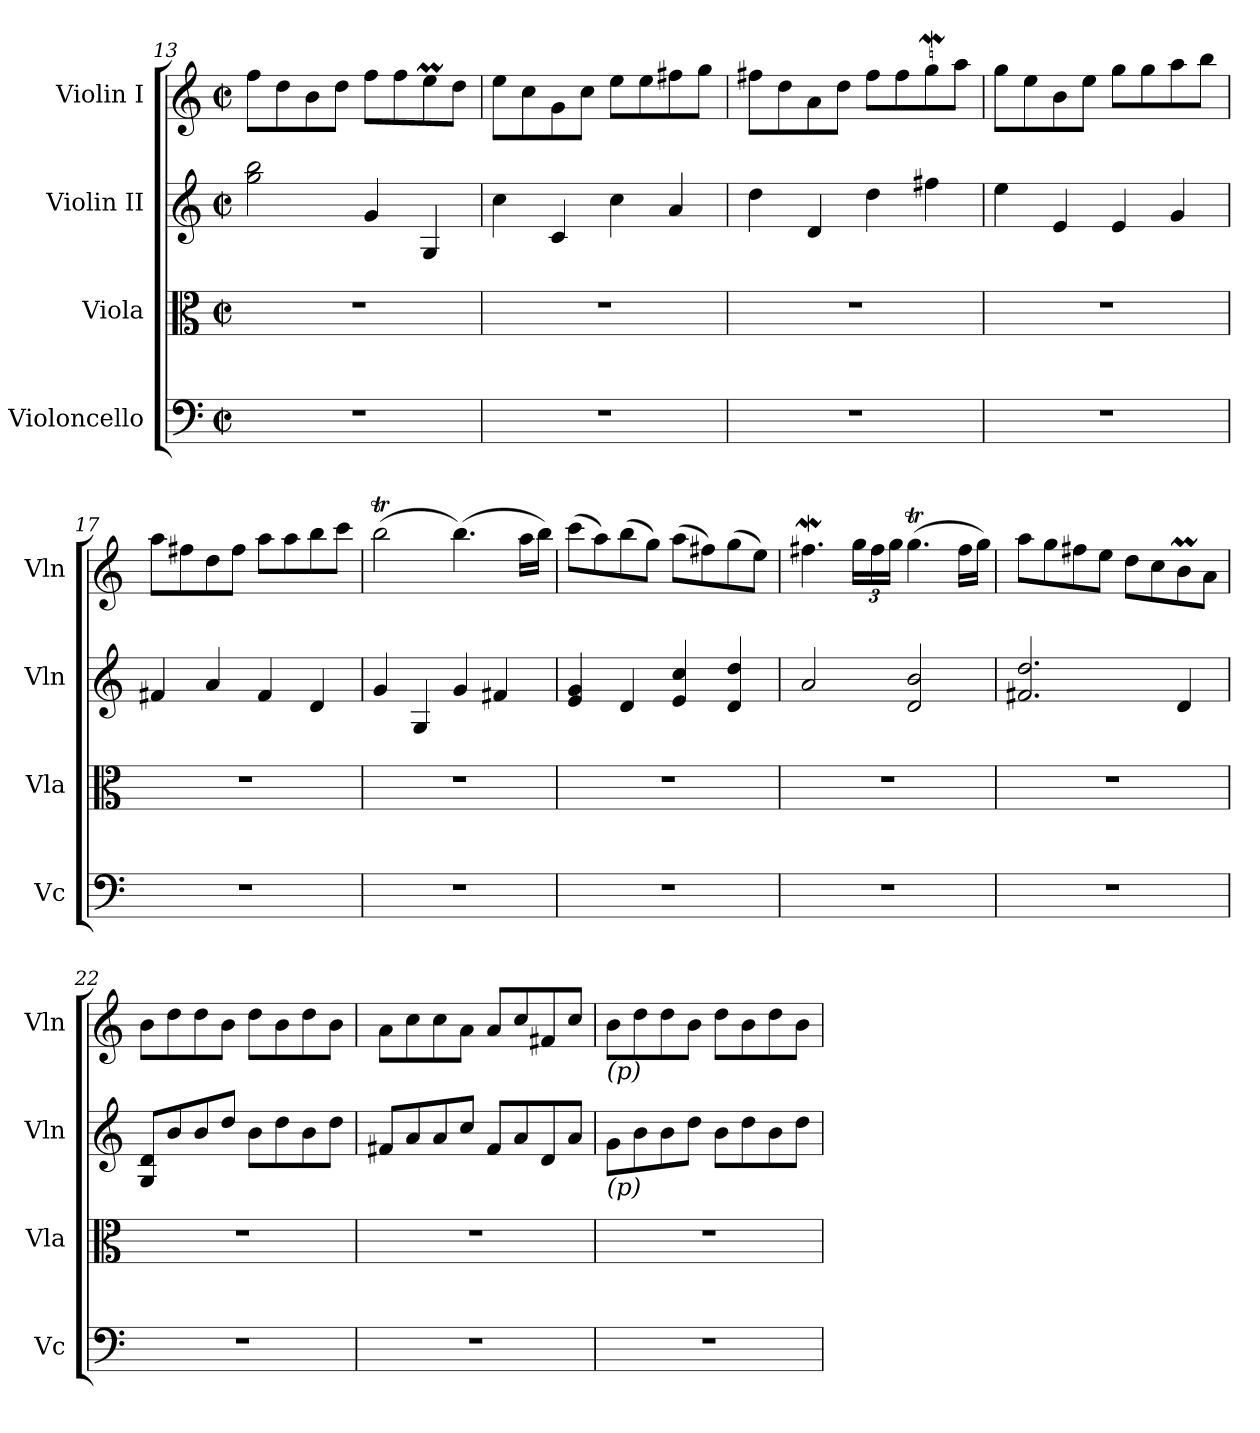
**kern	**kern	**kern	**kern
*part4	*part3	*part2	*part1
*staff4	*staff3	*staff2	*staff1
*I"Violoncello	*I"Viola	*I"Violin II	*I"Violin I
*I'Vc	*I'Vla	*I'Vln	*I'Vln
*clefF4	*clefC3	*clefG2	*clefG2
*k[]	*k[]	*k[]	*k[]
*M2/2	*M2/2	*M2/2	*M2/2
*met(c|)	*met(c|)	*met(c|)	*met(c|)
=13	=13	=13	=13
1r	1r	2gg\ 2bb\	8ff\L
.	.	.	8dd\
.	.	.	8b\
.	.	.	8dd\J
.	.	4g/	8ff\L
.	.	.	8ff\
.	.	4G/	8eem\
.	.	.	8dd\J
=14	=14	=14	=14
1r	1r	4cc\	8ee\L
.	.	.	8cc\
.	.	4c/	8g\
.	.	.	8cc\J
.	.	4cc\	8ee\L
.	.	.	8ee\
.	.	4a/	8ff#X\
.	.	.	8gg\J
!!LO:PB:g=z
=15	=15	=15	=15
1r	1r	4dd\	8ff#X\L
.	.	.	8dd\
.	.	4d/	8a\
.	.	.	8dd\J
.	.	4dd\	8ff#\L
.	.	.	8ff#\
.	.	4ff#X\	8ggW\
.	.	.	8aa\J
=16	=16	=16	=16
1r	1r	4ee\	8gg\L
.	.	.	8ee\
.	.	4e/	8b\
.	.	.	8ee\J
.	.	4e/	8gg\L
.	.	.	8gg\
.	.	4g/	8aa\
.	.	.	8bb\J
=17	=17	=17	=17
1r	1r	4f#X/	8aa\L
.	.	.	8ff#X\
.	.	4a/	8dd\
.	.	.	8ff#\J
.	.	4f#/	8aa\L
.	.	.	8aa\
.	.	4d/	8bb\
.	.	.	8ccc\J
=18	=18	=18	=18
1r	1r	4g/	(>2bbt\
.	.	4G/	.
.	.	4g/	(>4.bb\)
.	.	4f#X/	.
.	.	.	16aa\LL
.	.	.	16bb\JJ)
=19	=19	=19	=19
1r	1r	4e/ 4g/	(>8ccc\L
.	.	.	8aa\)
.	.	4d/	(>8bb\
.	.	.	8gg\J)
.	.	4e/ 4cc/	(>8aa\L
.	.	.	8ff#X\)
.	.	4d/ 4dd/	(>8gg\
.	.	.	8ee\J)
!!LO:LB:g=z
=20	=20	=20	=20
1r	1r	2a/	4.ff#XW\
*	*	*	*Xbrackettup
.	.	.	24gg\LL
.	.	.	24ff#\
.	.	.	24gg\JJ
.	.	2d/ 2b/	(>4.ggT\
.	.	.	16ff#\LL
.	.	.	16gg\JJ)
=21	=21	=21	=21
1r	1r	2.f#X/ 2.dd/	8aa\L
.	.	.	8gg\
.	.	.	8ff#X\
.	.	.	8ee\J
.	.	.	8dd\L
.	.	.	8cc\
.	.	4d/	8bm\
.	.	.	8a\J
=22	=22	=22	=22
1r	1r	8G/ 8d/L	8b\L
.	.	8b/	8dd\
.	.	8b/	8dd\
.	.	8dd/J	8b\J
.	.	8b\L	8dd\L
.	.	8dd\	8b\
.	.	8b\	8dd\
.	.	8dd\J	8b\J
=23	=23	=23	=23
1r	1r	8f#X/L	8a\L
.	.	8a/	8cc\
.	.	8a/	8cc\
.	.	8cc/J	8a\J
.	.	8f#/L	8a/L
.	.	8a/	8cc/
.	.	8d/	8f#X/
.	.	8a/J	8cc/J
=24	=24	=24	=24
!	!	!	!LO:TX:b:i:t=(p)
!	!	!LO:TX:b:i:t=(p)	!
1r	1r	8g\L	8b\L
.	.	8b\	8dd\
.	.	8b\	8dd\
.	.	8dd\J	8b\J
.	.	8b\L	8dd\L
.	.	8dd\	8b\
.	.	8b\	8dd\
.	.	8dd\J	8b\J
=	=	=	=
*-	*-	*-	*-
